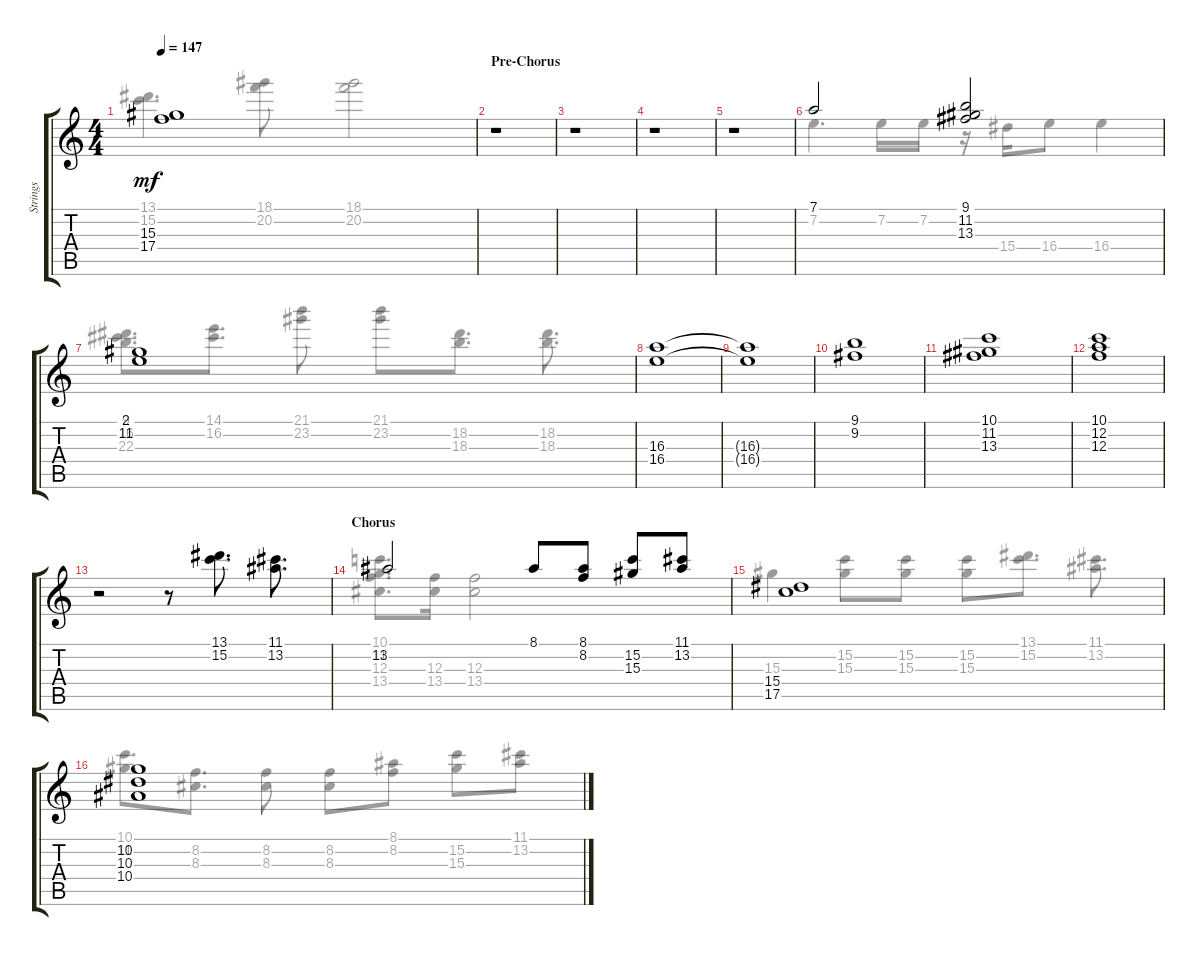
\track ("Strings" "Strings") {instrument electricguitarclean}
\staff {score tabs}
\tuning (D4 A3 F3 C3 G2 C2) {hide}
\voice
\ts (4 4)
\tempo 147
\clef g2
\ks aminor
(15.3 17.4).1{dy mf} |
\section ("" "Pre-Chorus")
r.1 |
r.1 |
r.1 |
r.1 |
7.1.2 (9.1 11.2 13.3).2 |
(2.1 11.2).1 |
(16.3 16.4).1 |
(16.3{t} 16.4{t}).1 |
(9.1 9.2).1 |
(10.1 11.2 13.3).1 |
(10.1 12.2 12.3).1 |
r.2 r.8 (13.1 15.2).8{d} (11.1 13.2).8{d} |
\section ("" "Chorus")
13.2.2 8.1.8 (8.1 8.2).8 (15.2 15.3).8 (11.1 13.2).8 |
(15.4 17.5).1 |
(10.2 10.3 10.4).1
\voice
\clef g2
\ottava regular
\simile none
\ks aminor
(13.1 15.2).4{d dy mf} (18.1 20.2).8 (18.1 20.2).2 |
|
|
|
|
7.2.4{d} 7.2.16 7.2.16 r.16 15.4.16 16.4.8 16.4.4 |
(9.1 16.2 22.3).8{d} (14.1 16.2).8{d} (21.1 23.2).8 (21.1 23.2).8 (18.2 18.3).8{d} (18.2 18.3).8{d} |
|
|
|
|
|
|
(10.1 11.2 12.3 13.4).8{d} (12.3 13.4).16 (12.3 13.4).2 |
15.3.4 (15.2 15.3).8 (15.2 15.3).8 (15.2 15.3).8 (13.1 15.2).8{d} (11.1 13.2).8{d} |
(10.1 11.2).8{d} (8.2 8.3).8{d} (8.2 8.3).8 (8.2 8.3).8 (8.1 8.2).8 (15.2 15.3).8 (11.1 13.2).8
